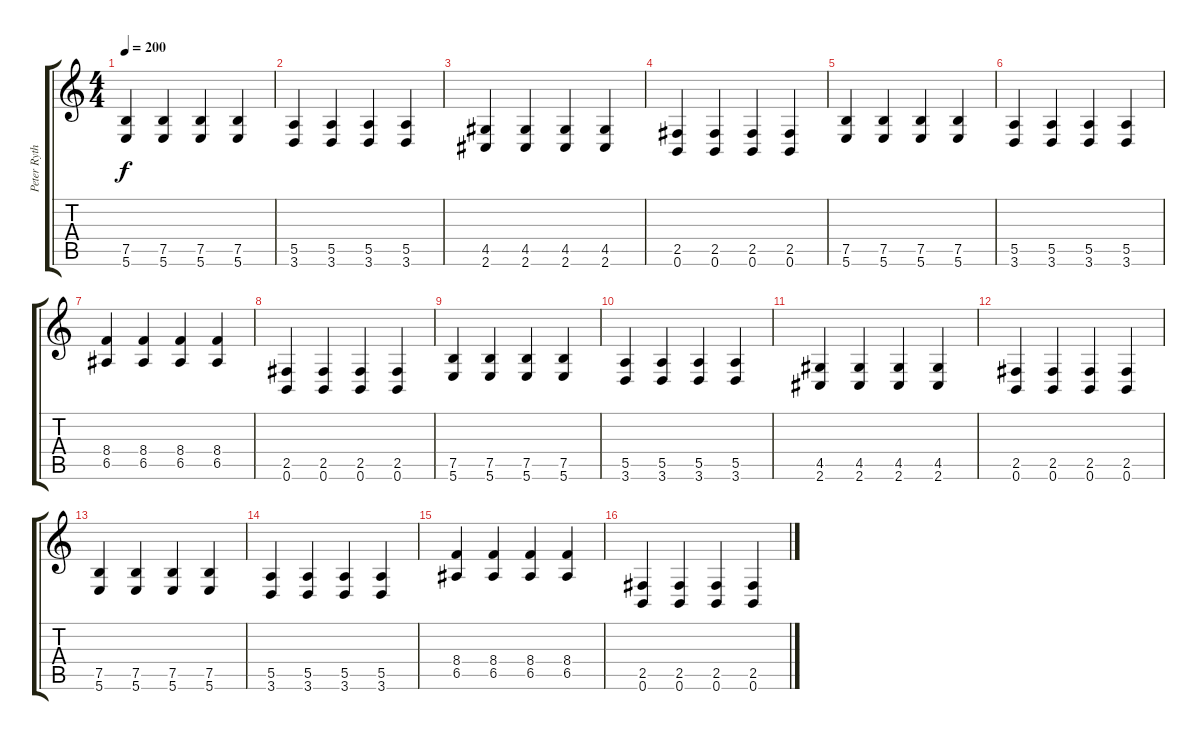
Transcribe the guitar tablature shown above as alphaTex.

\track ("Peter Ryth." "Peter Ryth") {instrument overdrivenguitar}
\staff {score tabs}
\tuning (B3 Gb3 D3 A2 E2 B1) {hide}
\ts (4 4)
\tempo 200
\clef g2
\ks c
(7.5 5.6).4{dy f} (7.5 5.6).4 (7.5 5.6).4 (7.5 5.6).4 |
(5.5 3.6).4 (5.5 3.6).4 (5.5 3.6).4 (5.5 3.6).4 |
(4.5 2.6).4 (4.5 2.6).4 (4.5 2.6).4 (4.5 2.6).4 |
(2.5 0.6).4 (2.5 0.6).4 (2.5 0.6).4 (2.5 0.6).4 |
(7.5 5.6).4 (7.5 5.6).4 (7.5 5.6).4 (7.5 5.6).4 |
(5.5 3.6).4 (5.5 3.6).4 (5.5 3.6).4 (5.5 3.6).4 |
(8.4 6.5).4 (8.4 6.5).4 (8.4 6.5).4 (8.4 6.5).4 |
(2.5 0.6).4 (2.5 0.6).4 (2.5 0.6).4 (2.5 0.6).4 |
(7.5 5.6).4 (7.5 5.6).4 (7.5 5.6).4 (7.5 5.6).4 |
(5.5 3.6).4 (5.5 3.6).4 (5.5 3.6).4 (5.5 3.6).4 |
(4.5 2.6).4 (4.5 2.6).4 (4.5 2.6).4 (4.5 2.6).4 |
(2.5 0.6).4 (2.5 0.6).4 (2.5 0.6).4 (2.5 0.6).4 |
(7.5 5.6).4 (7.5 5.6).4 (7.5 5.6).4 (7.5 5.6).4 |
(5.5 3.6).4 (5.5 3.6).4 (5.5 3.6).4 (5.5 3.6).4 |
(8.4 6.5).4 (8.4 6.5).4 (8.4 6.5).4 (8.4 6.5).4 |
(2.5 0.6).4 (2.5 0.6).4 (2.5 0.6).4 (2.5 0.6).4
